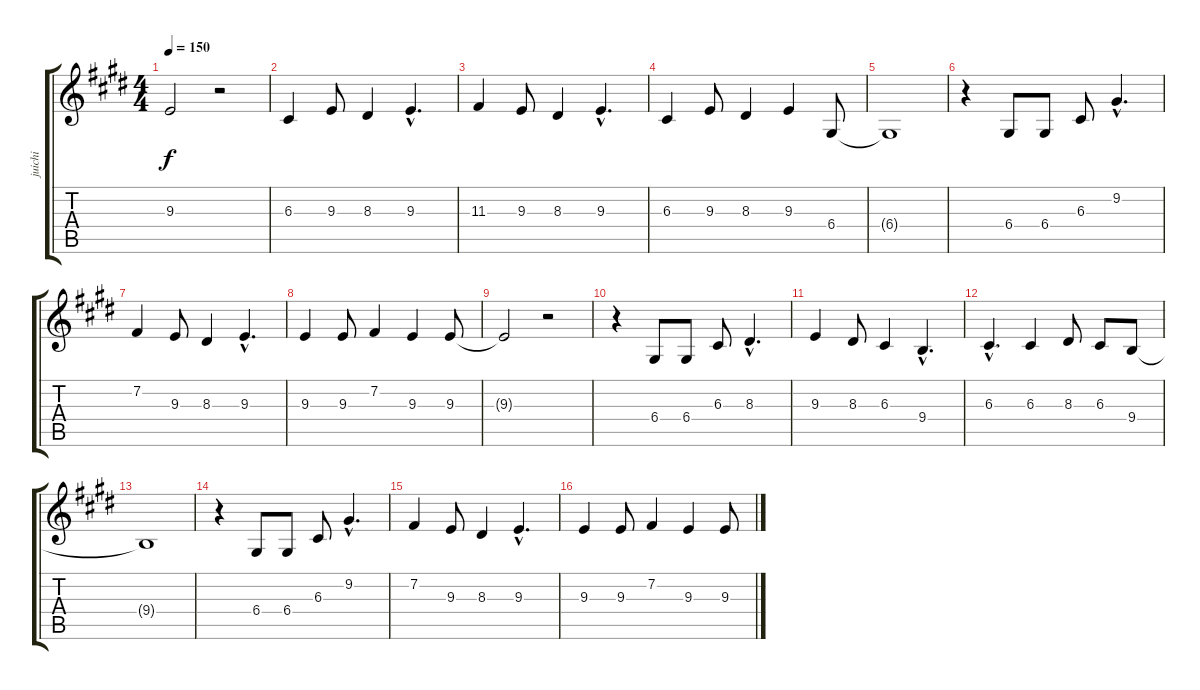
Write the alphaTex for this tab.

\track ("juichi" "juichi") {instrument altosax}
\staff {score tabs}
\tuning (E4 B3 G3 D3 A2 E2) {hide}
\ts (4 4)
\tempo 150
\clef g2
\ks c#minor
9.3{t}.2{dy f} r.2 |
6.3.4 9.3.8 8.3.4 9.3{hac}.4{d} |
11.3.4 9.3.8 8.3.4 9.3{hac}.4{d} |
6.3.4 9.3.8 8.3.4 9.3.4 6.4.8 |
6.4{t}.1 |
r.4 6.4.8 6.4.8 6.3.8 9.2{hac}.4{d} |
7.2.4 9.3.8 8.3.4 9.3{hac}.4{d} |
9.3.4 9.3.8 7.2.4 9.3.4 9.3.8 |
9.3{t}.2 r.2 |
r.4 6.4.8 6.4.8 6.3.8 8.3{hac}.4{d} |
9.3.4 8.3.8 6.3.4 9.4{hac}.4{d} |
6.3{hac}.4{d} 6.3.4 8.3.8 6.3.8 9.4.8 |
9.4{t}.1 |
r.4 6.4.8 6.4.8 6.3.8 9.2{hac}.4{d} |
7.2.4 9.3.8 8.3.4 9.3{hac}.4{d} |
9.3.4 9.3.8 7.2.4 9.3.4 9.3.8
